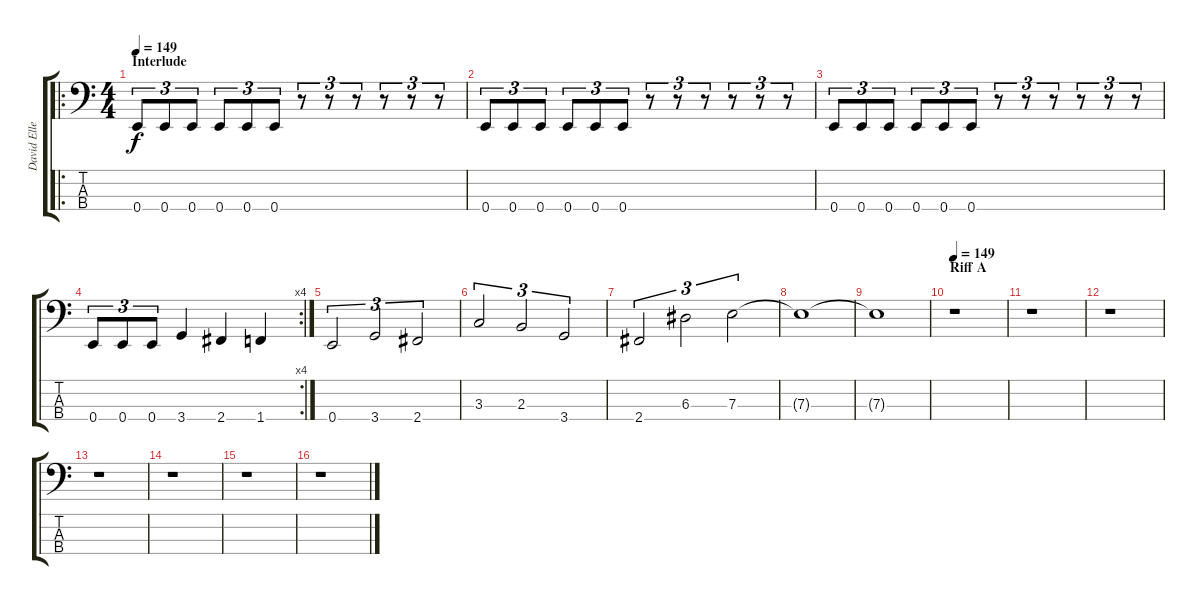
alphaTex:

\track ("David Ellefson" "David Elle") {instrument electricbassfinger}
\staff {score tabs}
\tuning (G2 D2 A1 E1) {hide}
\ro
\ts (4 4)
\section ("" "Interlude")
\tempo 149
\clef f4
\ks c
0.4.8{tu (3 2) dy f} 0.4.8{tu (3 2)} 0.4.8{tu (3 2)} 0.4.8{tu (3 2)} 0.4.8{tu (3 2)} 0.4.8{tu (3 2)} r.8{tu (3 2)} r.8{tu (3 2)} r.8{tu (3 2)} r.8{tu (3 2)} r.8{tu (3 2)} r.8{tu (3 2)} |
0.4.8{tu (3 2)} 0.4.8{tu (3 2)} 0.4.8{tu (3 2)} 0.4.8{tu (3 2)} 0.4.8{tu (3 2)} 0.4.8{tu (3 2)} r.8{tu (3 2)} r.8{tu (3 2)} r.8{tu (3 2)} r.8{tu (3 2)} r.8{tu (3 2)} r.8{tu (3 2)} |
0.4.8{tu (3 2)} 0.4.8{tu (3 2)} 0.4.8{tu (3 2)} 0.4.8{tu (3 2)} 0.4.8{tu (3 2)} 0.4.8{tu (3 2)} r.8{tu (3 2)} r.8{tu (3 2)} r.8{tu (3 2)} r.8{tu (3 2)} r.8{tu (3 2)} r.8{tu (3 2)} |
\rc 4
0.4.8{tu (3 2)} 0.4.8{tu (3 2)} 0.4.8{tu (3 2)} 3.4.4 2.4.4 1.4.4 |
0.4.2{tu (3 2)} 3.4.2{tu (3 2)} 2.4.2{tu (3 2)} |
3.3.2{tu (3 2)} 2.3.2{tu (3 2)} 3.4.2{tu (3 2)} |
2.4.2{tu (3 2)} 6.3.2{tu (3 2)} 7.3.2{tu (3 2)} |
7.3{t}.1 |
7.3{t}.1 |
\section ("" "Riff A")
\tempo 149
r.1 |
r.1 |
r.1 |
r.1 |
r.1 |
r.1 |
r.1
